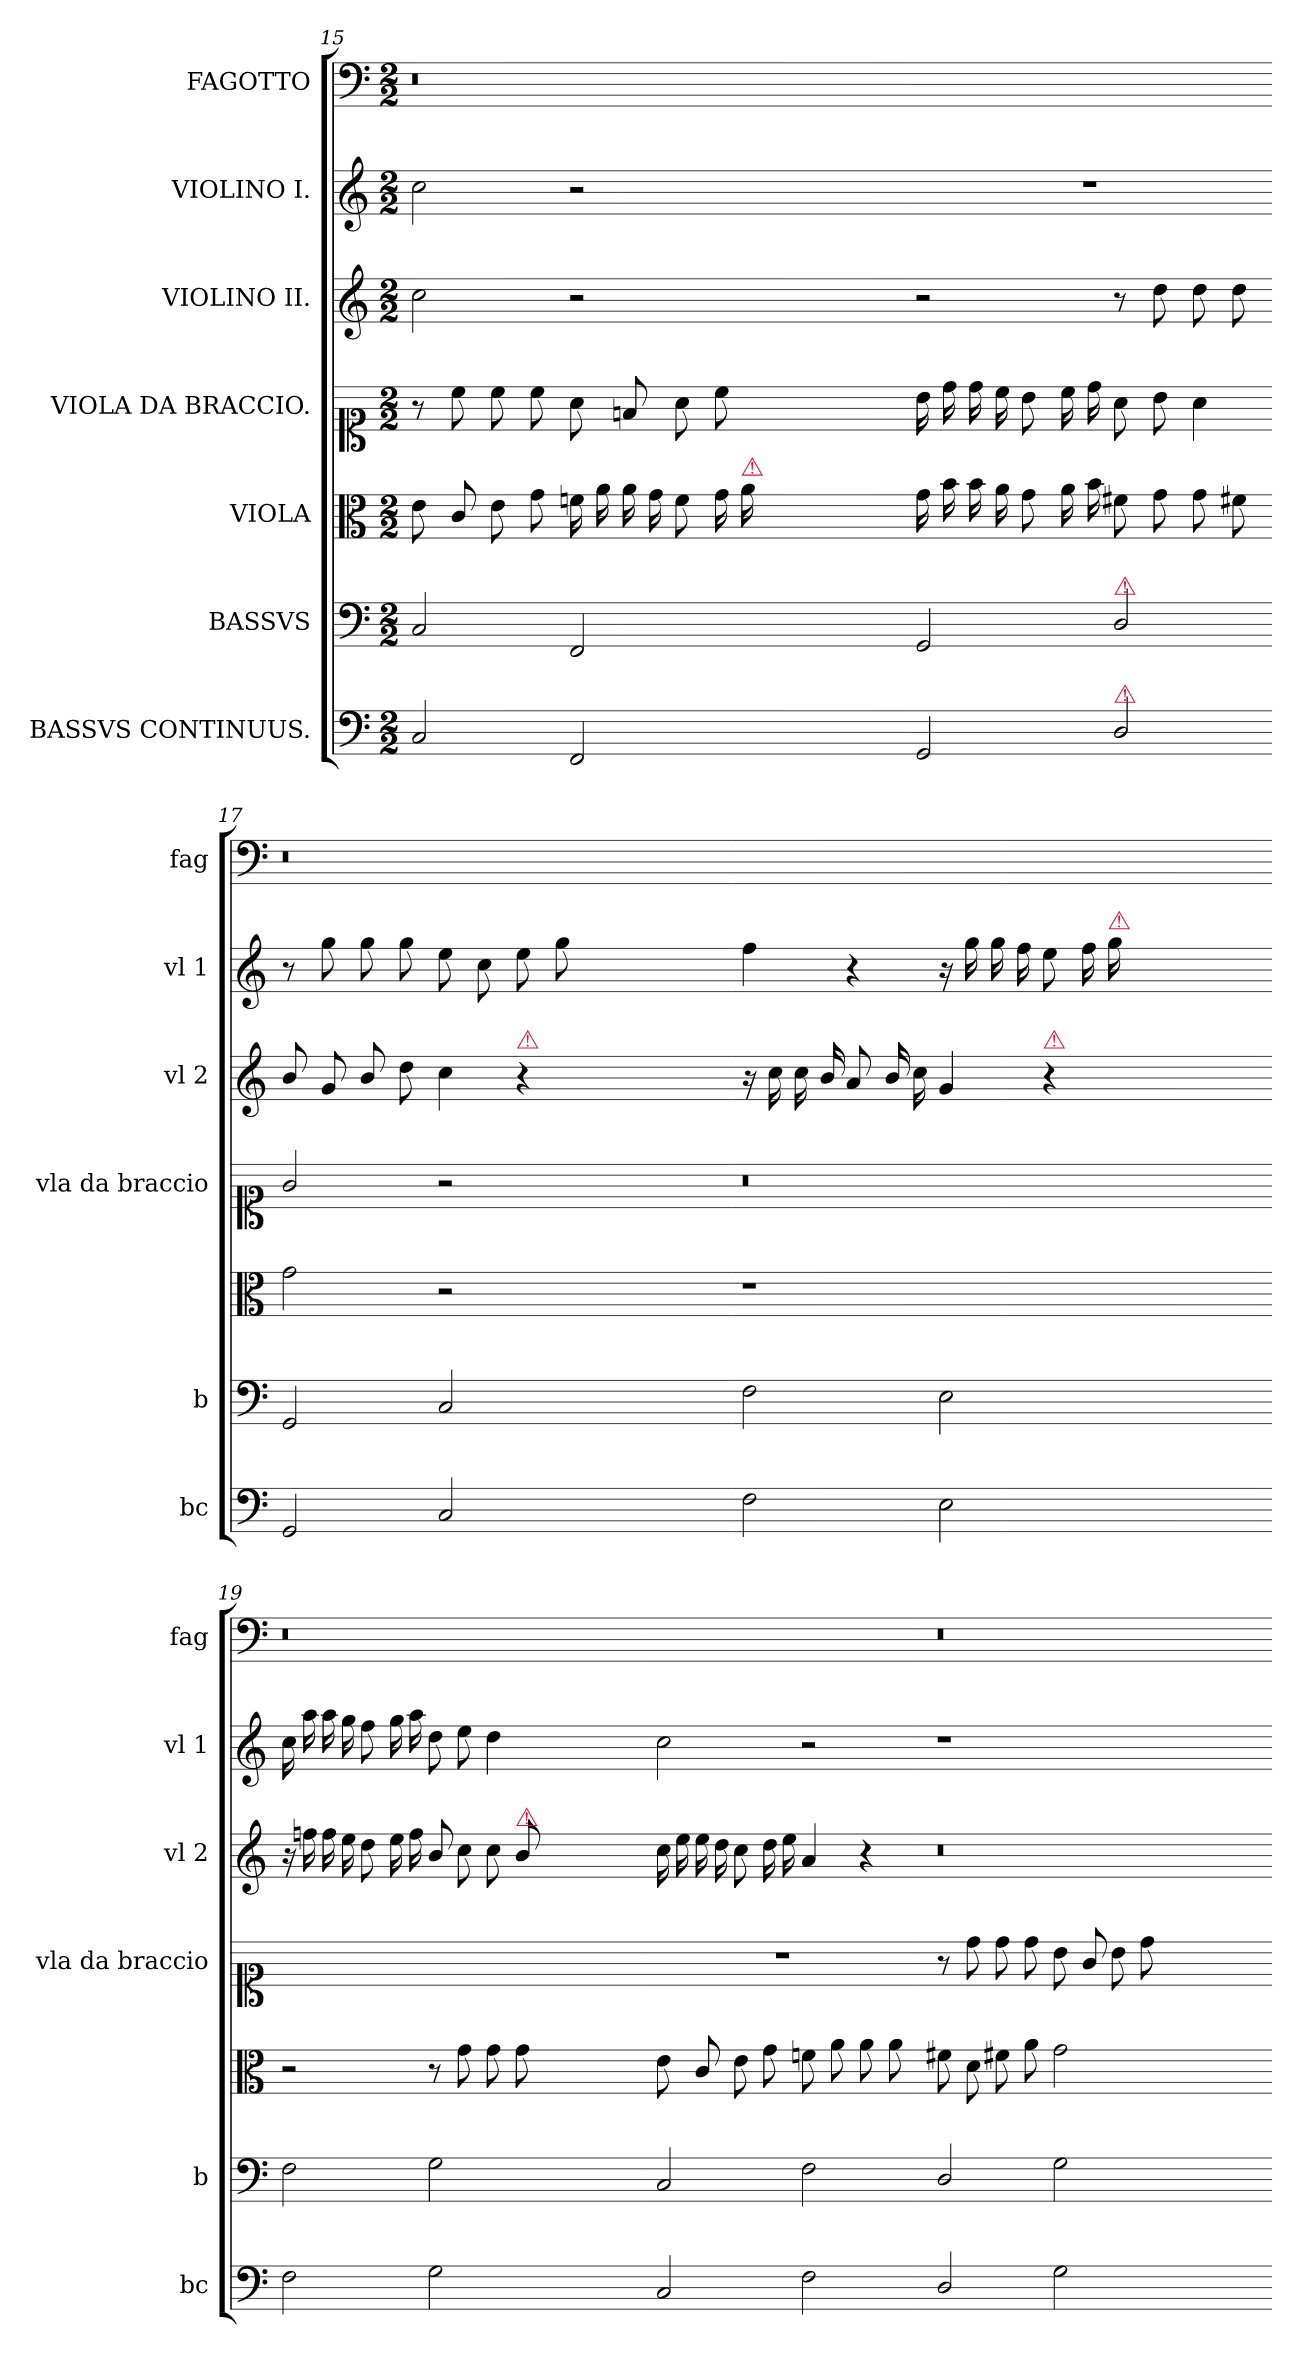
**kern	**kern	**kern	**kern	**kern	**kern	**kern
*part7	*part6	*part5	*part4	*part3	*part2	*part1
*staff7	*staff6	*staff5	*staff4	*staff3	*staff2	*staff1
*I"BASSVS CONTINUUS.	*I"BASSVS	*I"VIOLA	*I"VIOLA DA BRACCIO.	*I"VIOLINO II.	*I"VIOLINO I.	*I"FAGOTTO
*I'bc	*I'b	*	*I'vla da braccio	*I'vl 2	*I'vl 1	*I'fag
*clefF4	*clefF4	*clefC3	*clefC1	*clefG2	*clefG2	*clefF4
*k[]	*k[]	*k[]	*k[]	*k[]	*k[]	*k[]
*M2/2	*M2/2	*M2/2	*M2/2	*M2/2	*M2/2	*M2/2
=15	=15	=15	=15	=15	=15	=15
2C/	2C/	8e\	8r	2cc\	2cc\	0r
.	.	8c/	8cc\	.	.	.
.	.	8e\	8cc\	.	.	.
.	.	8g\	8cc\	.	.	.
2FF/	2FF/	16fn\	8a\	2r	2r	.
.	.	16a\	.	.	.	.
.	.	16a\	8fn/	.	.	.
.	.	16g\	.	.	.	.
.	.	8f\	8a\	.	.	.
.	.	16g\	8cc\	.	.	.
!	!	!LO:TX:a:color=crimson:t=⚠	!	!	!	!
.	.	16a\	.	.	.	.
1ryy	1ryy	1ryy	1ryy	1ryy	1ryy	.
=16-	=16-	=16-	=16-	=16-	=16-	=16-
2GG/	2GG/	16g\	16b\	2r	1r	1ryy
.	.	16b\	16dd\	.	.	.
.	.	16b\	16dd\	.	.	.
.	.	16a\	16cc\	.	.	.
.	.	8g\	8b\	.	.	.
.	.	16a\	16cc\	.	.	.
.	.	16b\	16dd\	.	.	.
!	!LO:TX:a:color=crimson:t=⚠	!	!	!	!	!
!LO:TX:a:color=crimson:t=⚠	!	!	!	!	!	!
2D/	2D/	8f#X\	8a\	8r	.	.
.	.	8g\	8b\	8dd\	.	.
.	.	8g\	4a\	8dd\	.	.
.	.	8f#X\	.	8dd\	.	.
=17-	=17-	=17-	=17-	=17-	=17-	=17-
2GG/	2GG/	2g\	2g/	8b/	8r	0r
.	.	.	.	8g/	8gg\	.
.	.	.	.	8b/	8gg\	.
.	.	.	.	8dd\	8gg\	.
2C/	2C/	2r	2r	4cc\	8ee\	.
.	.	.	.	.	8cc\	.
!	!	!	!	!LO:TX:a:color=crimson:t=⚠	!	!
.	.	.	.	4r	8ee\	.
.	.	.	.	.	8gg\	.
1ryy	1ryy	1ryy	1ryy	1ryy	1ryy	.
=18-	=18-	=18-	=18-	=18-	=18-	=18-
2F\	2F\	1r	0r	16r	4ff\	0ryy
.	.	.	.	16cc\	.	.
.	.	.	.	16cc\	.	.
.	.	.	.	16b/	.	.
.	.	.	.	8a/	4r	.
.	.	.	.	16b/	.	.
.	.	.	.	16cc\	.	.
2E\	2E\	.	.	4g/	16r	.
.	.	.	.	.	16gg\	.
.	.	.	.	.	16gg\	.
.	.	.	.	.	16ff\	.
!	!	!	!	!LO:TX:a:color=crimson:t=⚠	!	!
.	.	.	.	4r	8ee\	.
.	.	.	.	.	16ff\	.
!	!	!	!	!	!LO:TX:a:color=crimson:t=⚠	!
.	.	.	.	.	16gg\	.
1ryy	1ryy	1ryy	.	1ryy	1ryy	.
=19-	=19-	=19-	=19-	=19-	=19-	=19-
2F\	2F\	2r	0ryy	16r	16cc\	0r
.	.	.	.	16ffn\	16aa\	.
.	.	.	.	16ff\	16aa\	.
.	.	.	.	16ee\	16gg\	.
.	.	.	.	8dd\	8ff\	.
.	.	.	.	16ee\	16gg\	.
.	.	.	.	16ff\	16aa\	.
2G\	2G\	8r	.	8b/	8dd\	.
.	.	8g\	.	8cc\	8ee\	.
.	.	8g\	.	8cc\	4dd\	.
!	!	!	!	!LO:TX:a:color=crimson:t=⚠	!	!
.	.	8g\	.	8b/	.	.
1ryy	1ryy	1ryy	.	1ryy	1ryy	.
=20-	=20-	=20-	=20-	=20-	=20-	=20-
2C/	2C/	8e\	1r	16cc\	2cc\	1ryy
.	.	.	.	16ee\	.	.
.	.	8c/	.	16ee\	.	.
.	.	.	.	16dd\	.	.
.	.	8e\	.	8cc\	.	.
.	.	8g\	.	16dd\	.	.
.	.	.	.	16ee\	.	.
2F\	2F\	8fn\	.	4a/	2r	.
.	.	8a\	.	.	.	.
.	.	8a\	.	4r	.	.
.	.	8a\	.	.	.	.
=21-	=21-	=21-	=21-	=21-	=21-	=21-
2D/	2D/	8f#X\	8r	0r	1r	0r
.	.	8d\	8dd\	.	.	.
.	.	8f#X\	8dd\	.	.	.
.	.	8a\	8dd\	.	.	.
2G\	2G\	2g\	8b\	.	.	.
.	.	.	8g/	.	.	.
.	.	.	8b\	.	.	.
.	.	.	8dd\	.	.	.
1ryy	1ryy	1ryy	1ryy	.	1ryy	.
=-	=-	=-	=-	=-	=-	=-
*-	*-	*-	*-	*-	*-	*-
